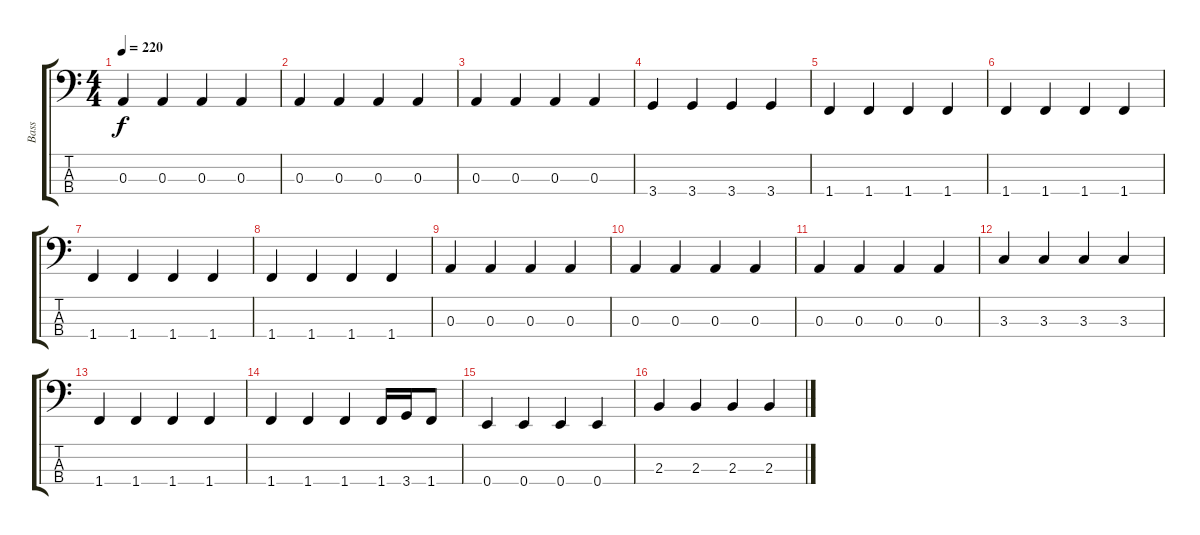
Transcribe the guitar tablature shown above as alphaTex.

\track ("Bass" "Bass") {instrument electricbassfinger}
\staff {score tabs}
\tuning (G2 D2 A1 E1) {hide}
\ts (4 4)
\tempo 220
\clef f4
\ks c
0.3.4{dy f} 0.3.4 0.3.4 0.3.4 |
0.3.4 0.3.4 0.3.4 0.3.4 |
0.3.4 0.3.4 0.3.4 0.3.4 |
3.4.4 3.4.4 3.4.4 3.4.4 |
1.4.4 1.4.4 1.4.4 1.4.4 |
1.4.4 1.4.4 1.4.4 1.4.4 |
1.4.4 1.4.4 1.4.4 1.4.4 |
1.4.4 1.4.4 1.4.4 1.4.4 |
0.3.4 0.3.4 0.3.4 0.3.4 |
0.3.4 0.3.4 0.3.4 0.3.4 |
0.3.4 0.3.4 0.3.4 0.3.4 |
3.3.4 3.3.4 3.3.4 3.3.4 |
1.4.4 1.4.4 1.4.4 1.4.4 |
1.4.4 1.4.4 1.4.4 1.4.16 3.4.16 1.4.8 |
0.4.4 0.4.4 0.4.4 0.4.4 |
2.3.4 2.3.4 2.3.4 2.3.4
